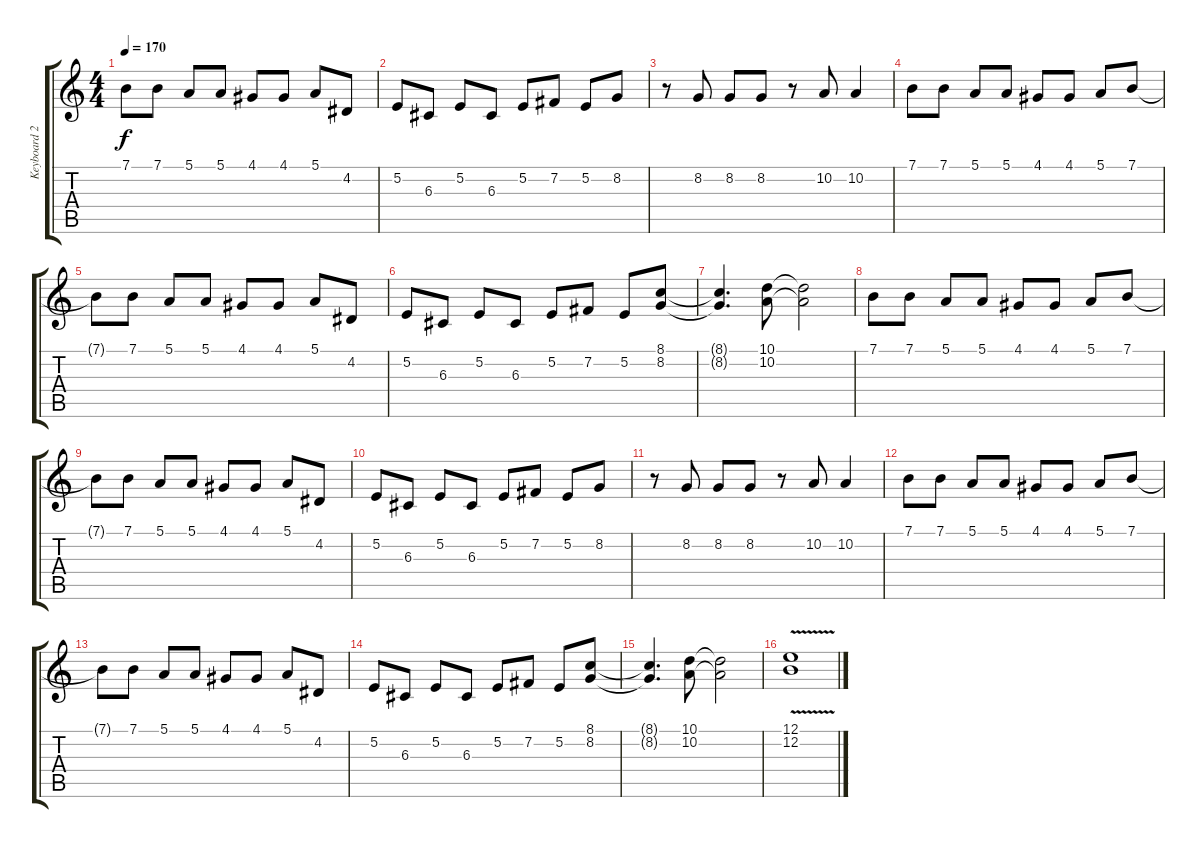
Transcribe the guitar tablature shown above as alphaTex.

\track ("Keyboard 2" "Keyboard 2") {instrument lead2sawtooth}
\staff {score tabs}
\tuning (E4 B3 G3 D3 A2 E2) {hide}
\ts (4 4)
\tempo 170
\clef g2
\ks c
7.1{t}.8{dy f} 7.1.8 5.1.8 5.1.8 4.1.8 4.1.8 5.1.8 4.2.8 |
5.2.8 6.3.8 5.2.8 6.3.8 5.2.8 7.2.8 5.2.8 8.2.8 |
r.8 8.2.8 8.2.8 8.2.8 r.8 10.2.8 10.2.4 |
7.1.8 7.1.8 5.1.8 5.1.8 4.1.8 4.1.8 5.1.8 7.1.8 |
7.1{t}.8 7.1.8 5.1.8 5.1.8 4.1.8 4.1.8 5.1.8 4.2.8 |
5.2.8 6.3.8 5.2.8 6.3.8 5.2.8 7.2.8 5.2.8 (8.1 8.2).8 |
(8.1{t} 8.2{t}).4{d} (10.1 10.2).8 (10.1{t} 10.2{t}).2 |
7.1.8 7.1.8 5.1.8 5.1.8 4.1.8 4.1.8 5.1.8 7.1.8 |
7.1{t}.8 7.1.8 5.1.8 5.1.8 4.1.8 4.1.8 5.1.8 4.2.8 |
5.2.8 6.3.8 5.2.8 6.3.8 5.2.8 7.2.8 5.2.8 8.2.8 |
r.8 8.2.8 8.2.8 8.2.8 r.8 10.2.8 10.2.4 |
7.1.8 7.1.8 5.1.8 5.1.8 4.1.8 4.1.8 5.1.8 7.1.8 |
7.1{t}.8 7.1.8 5.1.8 5.1.8 4.1.8 4.1.8 5.1.8 4.2.8 |
5.2.8 6.3.8 5.2.8 6.3.8 5.2.8 7.2.8 5.2.8 (8.1 8.2).8 |
(8.1{t} 8.2{t}).4{d} (10.1 10.2).8 (10.1{t} 10.2{t}).2 |
(12.1{v} 12.2{v}).1
